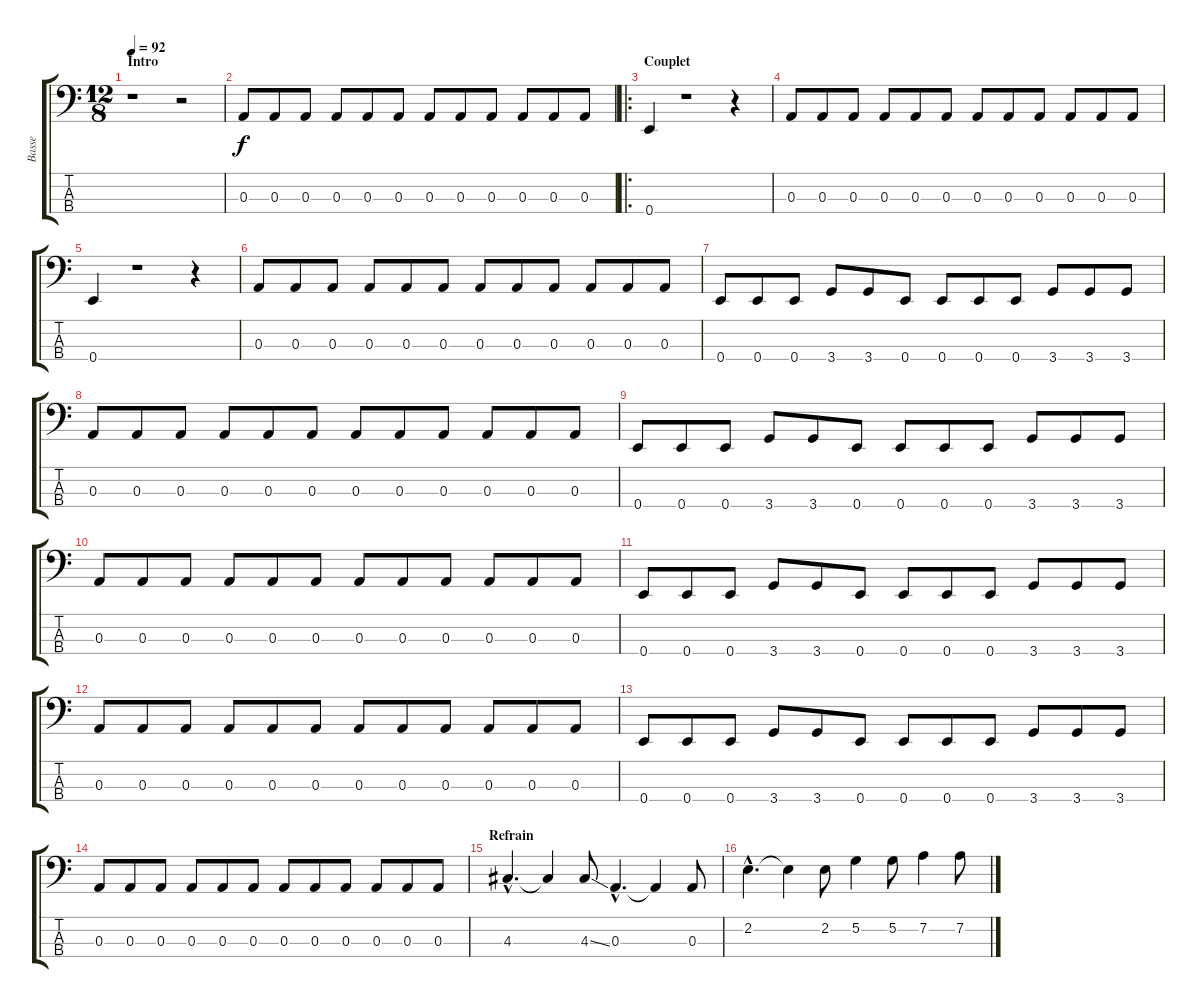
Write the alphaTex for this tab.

\track ("Basse" "Basse") {instrument electricbassfinger}
\staff {score tabs}
\tuning (G2 D2 A1 E1) {hide}
\ts (12 8)
\section ("" "Intro")
\tempo 92
\clef f4
\ks c
r.1{dy f instrument electricbassfinger} r.2 |
0.3.8 0.3.8 0.3.8 0.3.8 0.3.8 0.3.8 0.3.8 0.3.8 0.3.8 0.3.8 0.3.8 0.3.8 |
\ro
\section ("" "Couplet")
0.4.4 r.1 r.4 |
0.3.8 0.3.8 0.3.8 0.3.8 0.3.8 0.3.8 0.3.8 0.3.8 0.3.8 0.3.8 0.3.8 0.3.8 |
0.4.4 r.1 r.4 |
0.3.8 0.3.8 0.3.8 0.3.8 0.3.8 0.3.8 0.3.8 0.3.8 0.3.8 0.3.8 0.3.8 0.3.8 |
0.4.8 0.4.8 0.4.8 3.4.8 3.4.8 0.4.8 0.4.8 0.4.8 0.4.8 3.4.8 3.4.8 3.4.8 |
0.3.8 0.3.8 0.3.8 0.3.8 0.3.8 0.3.8 0.3.8 0.3.8 0.3.8 0.3.8 0.3.8 0.3.8 |
0.4.8 0.4.8 0.4.8 3.4.8 3.4.8 0.4.8 0.4.8 0.4.8 0.4.8 3.4.8 3.4.8 3.4.8 |
0.3.8 0.3.8 0.3.8 0.3.8 0.3.8 0.3.8 0.3.8 0.3.8 0.3.8 0.3.8 0.3.8 0.3.8 |
0.4.8 0.4.8 0.4.8 3.4.8 3.4.8 0.4.8 0.4.8 0.4.8 0.4.8 3.4.8 3.4.8 3.4.8 |
0.3.8 0.3.8 0.3.8 0.3.8 0.3.8 0.3.8 0.3.8 0.3.8 0.3.8 0.3.8 0.3.8 0.3.8 |
0.4.8 0.4.8 0.4.8 3.4.8 3.4.8 0.4.8 0.4.8 0.4.8 0.4.8 3.4.8 3.4.8 3.4.8 |
0.3.8 0.3.8 0.3.8 0.3.8 0.3.8 0.3.8 0.3.8 0.3.8 0.3.8 0.3.8 0.3.8 0.3.8 |
\section ("" "Refrain")
4.3{hac}.4{d} 4.3{t}.4 4.3{ss}.8 0.3{hac}.4{d} 0.3{t}.4 0.3.8 |
2.2{hac}.4{d} 2.2{t}.4 2.2.8 5.2.4 5.2.8 7.2.4 7.2.8
